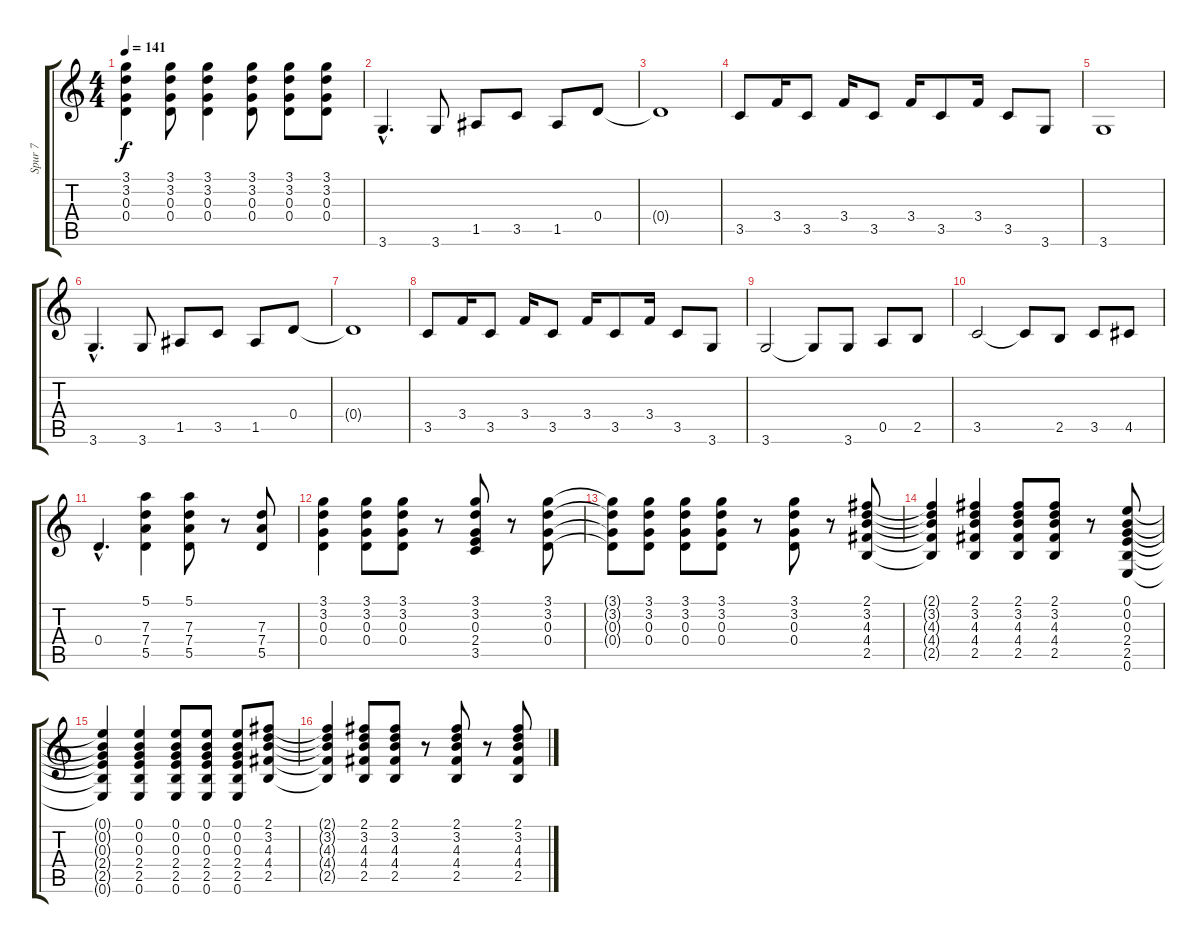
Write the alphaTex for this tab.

\track ("Spur 7" "Spur 7") {instrument electricguitarclean}
\staff {score tabs}
\tuning (E4 B3 G3 D3 A2 E2) {hide}
\ts (4 4)
\tempo 141
\clef g2
\ks c
(3.1{t} 3.2{t} 0.3{t} 0.4{t}).4{dy f} (3.1 3.2 0.3 0.4).8 (3.1 3.2 0.3 0.4).4 (3.1 3.2 0.3 0.4).8 (3.1 3.2 0.3 0.4).8 (3.1 3.2 0.3 0.4).8 |
3.6{hac}.4{d} 3.6.8 1.5.8 3.5.8 1.5.8 0.4.8 |
0.4{t}.1 |
3.5.8 3.4.16 3.5.8 3.4.16 3.5.8 3.4.16 3.5.8 3.4.16 3.5.8 3.6.8 |
3.6.1 |
3.6{hac}.4{d} 3.6.8 1.5.8 3.5.8 1.5.8 0.4.8 |
0.4{t}.1 |
3.5.8 3.4.16 3.5.8 3.4.16 3.5.8 3.4.16 3.5.8 3.4.16 3.5.8 3.6.8 |
3.6.2 3.6{t}.8 3.6.8 0.5.8 2.5.8 |
3.5.2 3.5{t}.8 2.5.8 3.5.8 4.5.8 |
0.4{hac}.4{d} (5.1 7.3 7.4 5.5).4 (5.1 7.3 7.4 5.5).8 r.8 (7.3 7.4 5.5).8 |
(3.1 3.2 0.3 0.4).4 (3.1 3.2 0.3 0.4).8 (3.1 3.2 0.3 0.4).8 r.8 (3.1 3.2 0.3 2.4 3.5).8 r.8 (3.1 3.2 0.3 0.4).8 |
(3.1{t} 3.2{t} 0.3{t} 0.4{t}).8 (3.1 3.2 0.3 0.4).8 (3.1 3.2 0.3 0.4).8 (3.1 3.2 0.3 0.4).8 r.8 (3.1 3.2 0.3 0.4).8 r.8 (2.1 3.2 4.3 4.4 2.5).8 |
(2.1{t} 3.2{t} 4.3{t} 4.4{t} 2.5{t}).4 (2.1 3.2 4.3 4.4 2.5).4 (2.1 3.2 4.3 4.4 2.5).8 (2.1 3.2 4.3 4.4 2.5).8 r.8 (0.1 0.2 0.3 2.4 2.5 0.6).8 |
(0.1{t} 0.2{t} 0.3{t} 2.4{t} 2.5{t} 0.6{t}).4 (0.1 0.2 0.3 2.4 2.5 0.6).4 (0.1 0.2 0.3 2.4 2.5 0.6).8 (0.1 0.2 0.3 2.4 2.5 0.6).8 (0.1 0.2 0.3 2.4 2.5 0.6).8 (2.1 3.2 4.3 4.4 2.5).8 |
(2.1{t} 3.2{t} 4.3{t} 4.4{t} 2.5{t}).4 (2.1 3.2 4.3 4.4 2.5).8 (2.1 3.2 4.3 4.4 2.5).8 r.8 (2.1 3.2 4.3 4.4 2.5).8 r.8 (2.1 3.2 4.3 4.4 2.5).8
